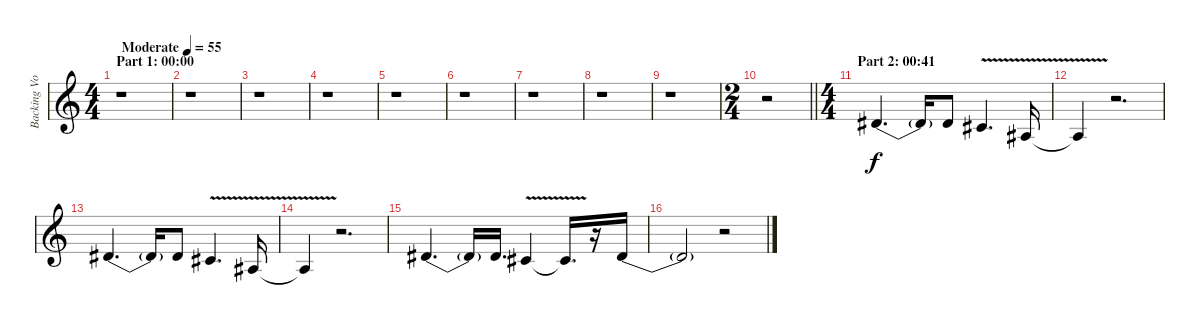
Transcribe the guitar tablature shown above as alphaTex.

\track ("Backing Vocals 1" "Backing Vo") {instrument sopranosax}
\staff {score}
\tuning (Eb4 Bb3 Gb3 Db3 Ab2 Eb2) {hide}
\ts (4 4)
\section ("" "Part 1: 00:00")
\tempo (55 "Moderate")
\clef g2
\ks c
r.1{dy f instrument sopranosax} |
r.1 |
r.1 |
r.1 |
r.1 |
r.1 |
r.1 |
r.1 |
r.1 |
\ts (2 4)
\barLineRight lightlight
r.2 |
\ts (4 4)
\section ("" "Part 2: 00:41")
14.4{be (bendrelease 0 0 15 4 45 4 60 0)}.4{d} 14.4{t}.16 14.4.8 12.4{v}.4{d} 14.5{v}.16 |
14.5{t}.4 r.2{d} |
14.4{be (bendrelease 0 0 15 4 45 4 60 0)}.4{d} 14.4{t}.16 14.4.8 12.4{v}.4{d} 14.5{v}.16 |
14.5{t}.4 r.2{d} |
14.4{be (bendrelease 0 0 15 4 45 4 60 0)}.4{d} 14.4{t}.16 14.4.16{d} 12.4{v}.4 12.4{t}.16{d} r.16 14.4{be (custom 0 0 5 4 10 0 60 0)}.16 |
14.4{t}.2 r.2
